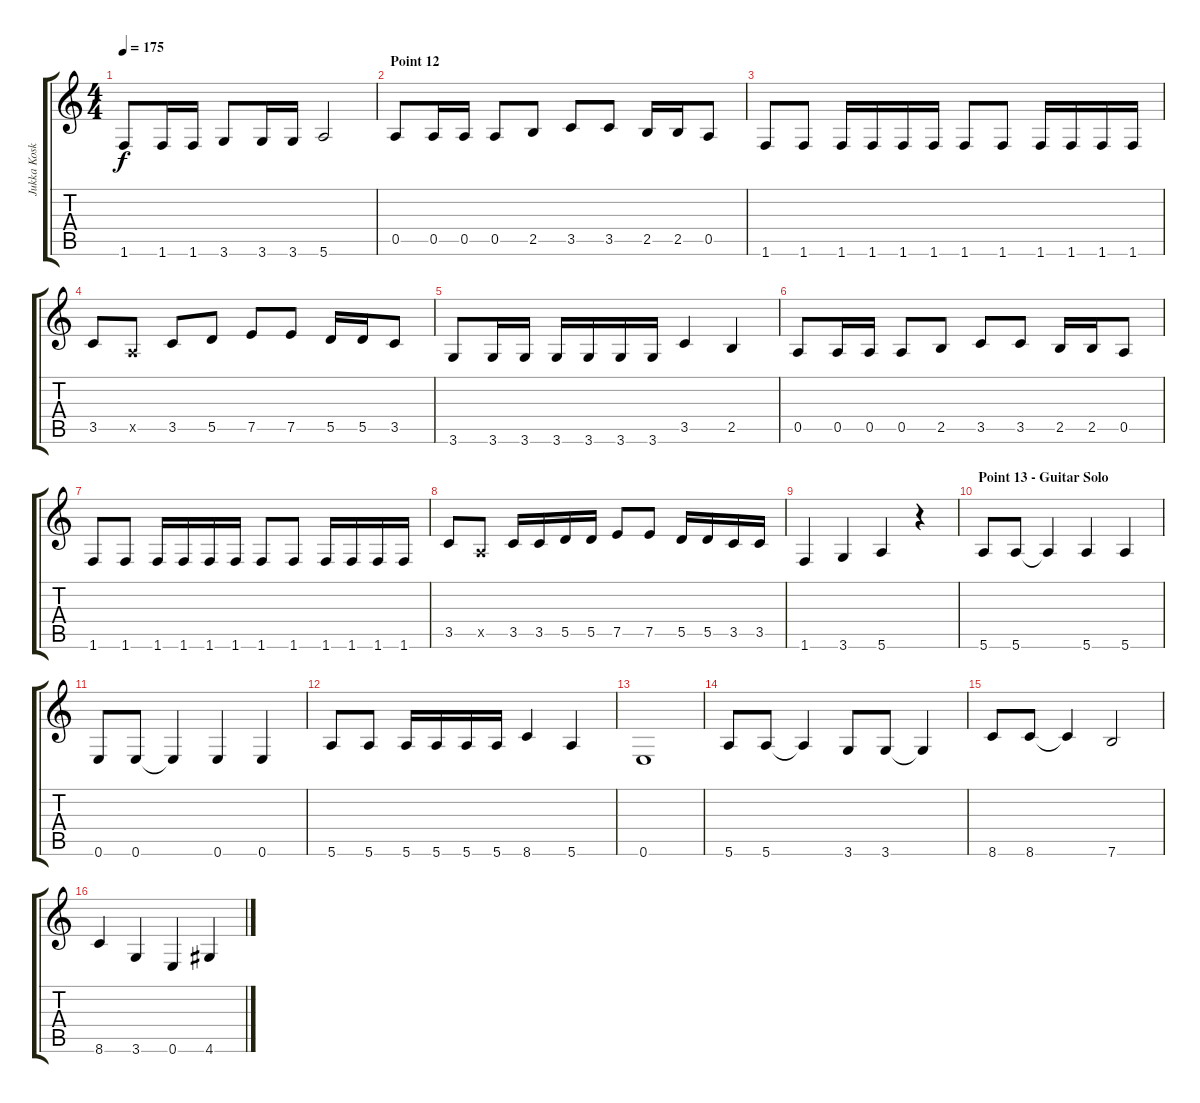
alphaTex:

\track ("Jukka Koskinen" "Jukka Kosk") {instrument electricbasspick}
\staff {score tabs}
\tuning (E4 B3 G3 D3 A2 E2) {hide}
\ts (4 4)
\tempo 175
\clef g2
\ks c
1.6.8{dy f} 1.6.16 1.6.16 3.6.8 3.6.16 3.6.16 5.6.2 |
\section ("" "Point 12")
0.5.8 0.5.16 0.5.16 0.5.8 2.5.8 3.5.8 3.5.8 2.5.16 2.5.16 0.5.8 |
1.6.8 1.6.8 1.6.16 1.6.16 1.6.16 1.6.16 1.6.8 1.6.8 1.6.16 1.6.16 1.6.16 1.6.16 |
3.5.8 0.5{x}.8 3.5.8 5.5.8 7.5.8 7.5.8 5.5.16 5.5.16 3.5.8 |
3.6.8 3.6.16 3.6.16 3.6.16 3.6.16 3.6.16 3.6.16 3.5.4 2.5.4 |
0.5.8 0.5.16 0.5.16 0.5.8 2.5.8 3.5.8 3.5.8 2.5.16 2.5.16 0.5.8 |
1.6.8 1.6.8 1.6.16 1.6.16 1.6.16 1.6.16 1.6.8 1.6.8 1.6.16 1.6.16 1.6.16 1.6.16 |
3.5.8 0.5{x}.8 3.5.16 3.5.16 5.5.16 5.5.16 7.5.8 7.5.8 5.5.16 5.5.16 3.5.16 3.5.16 |
1.6.4 3.6.4 5.6.4 r.4 |
\section ("" "Point 13 - Guitar Solo")
5.6.8 5.6.8 5.6{t}.4 5.6.4 5.6.4 |
0.6.8 0.6.8 0.6{t}.4 0.6.4 0.6.4 |
5.6.8 5.6.8 5.6.16 5.6.16 5.6.16 5.6.16 8.6.4 5.6.4 |
0.6.1 |
5.6.8 5.6.8 5.6{t}.4 3.6.8 3.6.8 3.6{t}.4 |
8.6.8 8.6.8 8.6{t}.4 7.6.2 |
8.6.4 3.6.4 0.6.4 4.6.4
